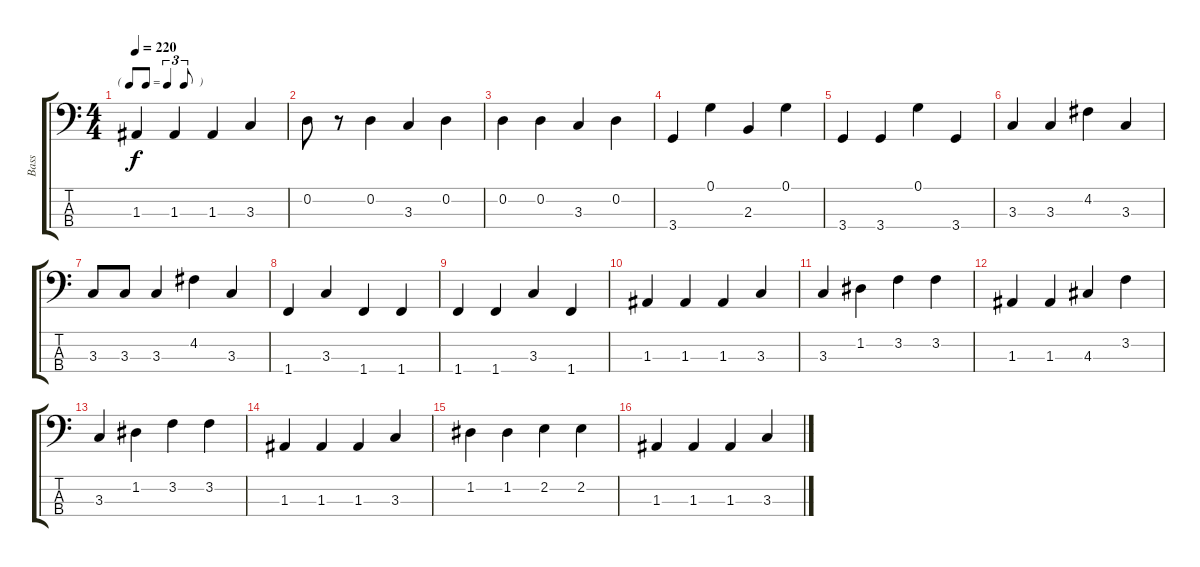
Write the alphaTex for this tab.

\track ("Bass" "Bass") {instrument electricbasspick}
\staff {score tabs}
\tuning (G2 D2 A1 E1) {hide}
\ts (4 4)
\tf triplet8th
\tempo 220
\clef f4
\ks c
1.3.4{dy f} 1.3.4 1.3.4 3.3.4 |
0.2.8 r.8 0.2.4 3.3.4 0.2.4 |
0.2.4 0.2.4 3.3.4 0.2.4 |
3.4.4 0.1.4 2.3.4 0.1.4 |
3.4.4 3.4.4 0.1.4 3.4.4 |
3.3.4 3.3.4 4.2.4 3.3.4 |
3.3.8 3.3.8 3.3.4 4.2.4 3.3.4 |
1.4.4 3.3.4 1.4.4 1.4.4 |
1.4.4 1.4.4 3.3.4 1.4.4 |
1.3.4 1.3.4 1.3.4 3.3.4 |
3.3.4 1.2.4 3.2.4 3.2.4 |
1.3.4 1.3.4 4.3.4 3.2.4 |
3.3.4 1.2.4 3.2.4 3.2.4 |
1.3.4 1.3.4 1.3.4 3.3.4 |
1.2.4 1.2.4 2.2.4 2.2.4 |
1.3.4 1.3.4 1.3.4 3.3.4
